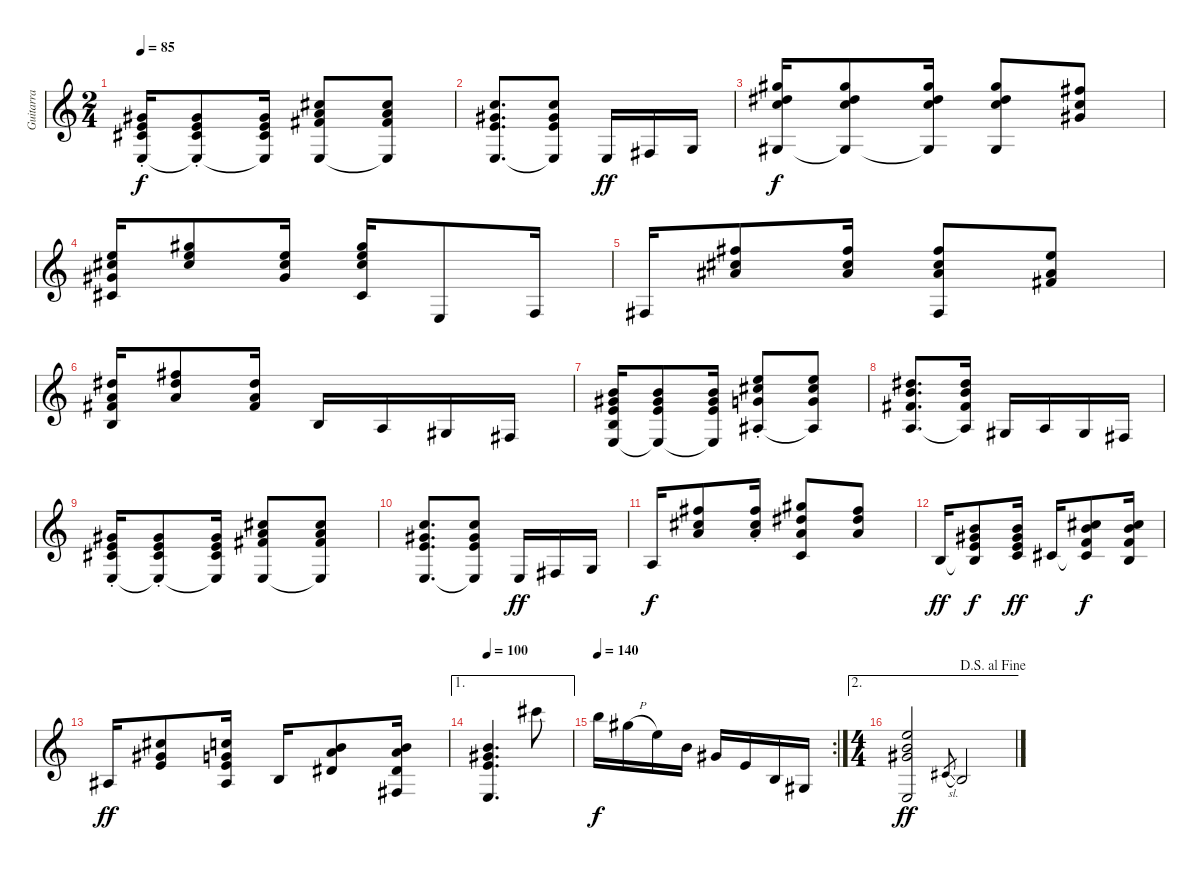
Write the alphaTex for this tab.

\track ("Guitarra" "Guitarra") {instrument acousticguitarnylon}
\staff {score}
\tuning (E4 B3 G3 D3 A2 E2) {hide}
\ts (2 4)
\tempo 85
\clef g2
\ks c
(1.3{st} 2.4{st} 4.5{st} 0.6).16{dy f} (1.3{st} 2.4{st} 4.5{st} 0.6{t}).8 (1.3 2.4 4.5 0.6{t}).16 (6.3 7.4 9.5 0.6).8 (6.3 7.4 9.5 0.6{t}).8 |
(5.3 6.4 7.5 0.6).8{d bd 120} (5.3 6.4 7.5 0.6{t}).8 0.6.16{dy ff} 2.6.16 3.6.16 |
(4.1 4.2 5.3 4.6).16{dy f} (4.1 4.2 5.3 4.6{t}).8 (4.1 4.2 5.3 4.6{t}).16 (4.1 4.2 5.3 4.6).8 (7.2 5.3 6.4).8 |
(5.2 6.3 6.4 4.5).16 (4.1 5.2 6.3).8 (5.2 6.3 6.4).16 (4.1 5.2 6.3 4.5).16 0.6.8 1.6.16 |
2.6.16 (2.1 2.2 3.3).8 (2.1 2.2 3.3).16 (2.1 2.2 3.3 2.6).8 (5.2 3.3 4.4).8 |
(4.2 2.3 4.4 2.5).16 (2.1 4.2 2.3).8 (4.2 2.3 4.4).16 2.5.16 5.6.16 4.6.16 2.6.16 |
(0.2 1.3 2.4 2.5 0.6).16{bd 60} (0.2 1.3 2.4 0.6{t}).8 (0.2 1.3 2.4 0.6{t}).16 (0.1{st} 2.2{st} 0.3{st} 1.5).8 (0.1 2.2 0.3 1.5{t}).8 |
(4.2 4.3 4.4 0.5).8{d} (4.2 4.3 4.4 0.5{t}).16 4.6.16 5.6.16 4.6.16 2.6.16 |
(1.3{st} 2.4{st} 4.5{st} 0.6).16 (1.3{st} 2.4{st} 4.5{st} 0.6{t}).8 (1.3 2.4 4.5 0.6{t}).16 (6.3 7.4 9.5 0.6).8 (6.3 7.4 9.5 0.6{t}).8 |
(5.3 6.4 7.5 0.6).8{d bd 120} (5.3 6.4 7.5 0.6{t}).8 0.6.16{dy ff} 2.6.16 3.6.16 |
0.5.16{dy f} (2.1 2.2 2.3).8 (2.1{st} 2.2{st} 2.3{st}).16 (4.1 4.2 2.3 3.5).8 (2.1 4.2 2.3).8 |
2.5.16{dy ff} (0.2 1.3 2.4 2.5{t}).8{dy f} (0.2 1.3 2.4 3.5).16{dy ff} 4.5.16 (2.2 4.3 3.4 4.5{t}).8{dy f} (2.2 4.3 3.4 2.5).16 |
1.5.16{dy ff} (2.2 1.3 2.4).8 (1.2 0.3 2.4 1.5).16 2.5.16 (0.2 2.3 1.4).8 (0.2 2.3 1.4 2.6).16 |
\ae 1
\tempo 100
(0.2 1.3 2.4 0.6).4{d} 9.1.8 |
\rc 2
\tempo 140
7.1.16{dy f} 4.1{h}.16 0.1.16 0.2.16 1.3.16 2.4.16 2.5.16 4.6.16 |
\ae 2
\ts (4 4)
\jump dalsegnoalfine
(0.1 0.2 1.3 0.6).2{dy ff} 9.6{sl}.8{gr} 7.6.2
